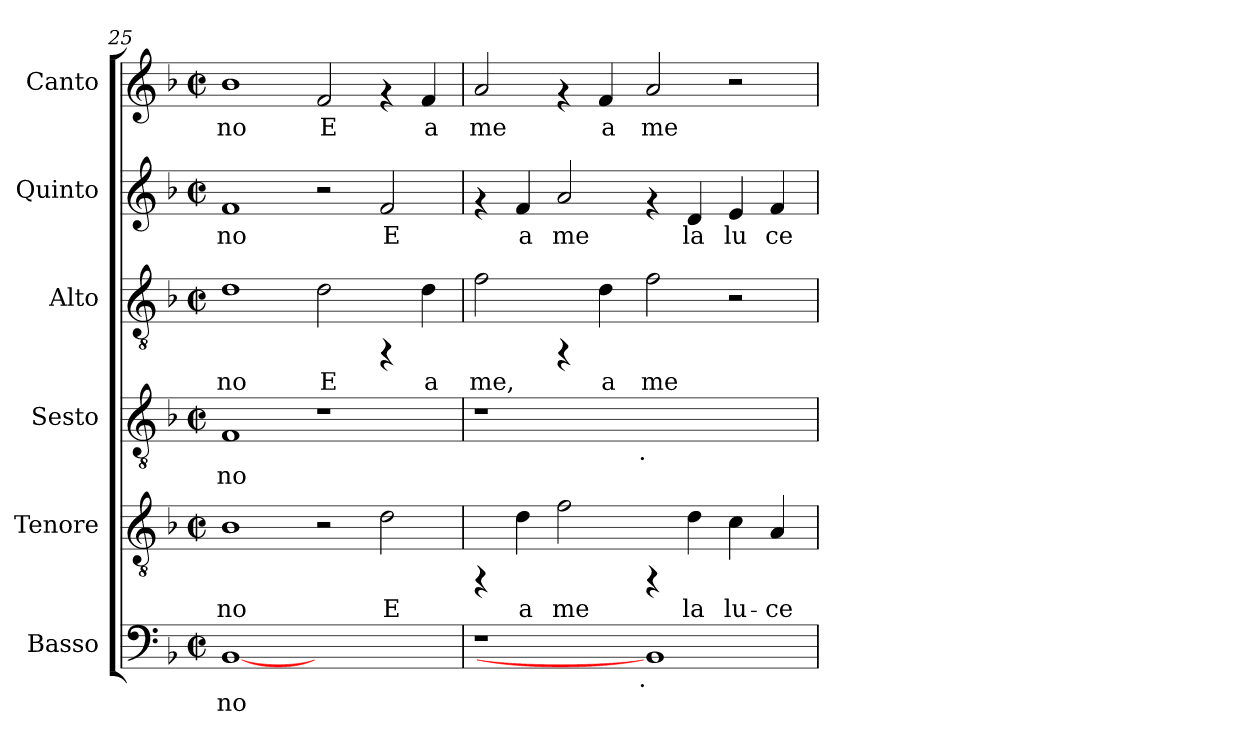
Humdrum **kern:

**kern	**text	**kern	**text	**kern	**text	**kern	**text	**kern	**text	**kern	**text
*part6	*part6	*part5	*part5	*part4	*part4	*part3	*part3	*part2	*part2	*part1	*part1
*staff6	*staff6	*staff5	*staff5	*staff4	*staff4	*staff3	*staff3	*staff2	*staff2	*staff1	*staff1
*I"Basso	*	*I"Tenore	*	*I"Sesto	*	*I"Alto	*	*I"Quinto	*	*I"Canto	*
*clefF4	*	*clefGv2	*	*clefGv2	*	*clefGv2	*	*clefG2	*	*clefG2	*
*ITrd-3c-5	*	*ITrd-3c-5	*	*ITrd-3c-5	*	*ITrd-3c-5	*	*ITrd-3c-5	*	*	*
*k[b-e-]	*	*k[b-e-]	*	*k[b-e-]	*	*k[b-e-]	*	*k[b-e-]	*	*k[b-]	*
*B-:	*	*B-:	*	*B-:	*	*B-:	*	*B-:	*	*F:	*
*M2/2	*	*M2/2	*	*M2/2	*	*M2/2	*	*M2/2	*	*M2/2	*
*met(c|)	*	*met(c|)	*	*met(c|)	*	*met(c|)	*	*met(c|)	*	*met(c|)	*
=25	=25	=25	=25	=25	=25	=25	=25	=25	=25	=25	=25
!	!LO:LY:b:cj	!	!LO:LY:b:cj	!	!LO:LY:b:cj	!	!LO:LY:b:cj	!	!LO:LY:b:cj	!	!LO:LY:b:cj
[1E-	-no	1e-	-no	1B-	-no	1g	-no	1b-	no	1b-	no
!	!	!	!	!	!	!	!LO:LY:b:cj	!	!	!	!LO:LY:b:cj
1ryy	.	2r	.	1r	.	2g\	E	2r	.	2f/	E
!	!	!	!LO:LY:b:cj	!	!	!	!	!	!LO:LY:b:cj	!	!
.	.	2g\	E	.	.	4rFF	.	2b-/	E	4rf	.
!	!	!	!	!	!	!	!LO:LY:b:cj	!	!	!	!LO:LY:b:cj
.	.	.	.	.	.	4g\	a	.	.	4f/	a
=26	=26	=26	=26	=26	=26	=26	=26	=26	=26	=26	=26
!	!	!	!	!	!	!	!LO:LY:b:cj	!	!	!	!LO:LY:b:cj
*^	*	*	*	*^	*	*	*	*	*	*	*
1r	2ryy	.	4rFF	.	1r	2ryy	.	2b-\	me,	4rf	.	2a/	me
!	!	!	!	!LO:LY:b:cj	!	!	!	!	!	!	!LO:LY:b:cj	!	!
.	.	.	4g\	a	.	.	.	.	.	4b-/	a	.	.
!	!	!	!	!LO:LY:b:cj	!	!	!	!	!	!	!LO:LY:b:cj	!	!
.	4ryy	.	2b-\	me	.	4ryy	.	4rFF	.	2dd/	me	4rf	.
!	!	!	!	!	!	!	!	!	!LO:LY:b:cj	!	!	!	!LO:LY:b:cj
.	8...ryy	.	.	.	.	8...ryy	.	4g\	a	.	.	4f/	a
!	!	!	!	!	!	!LO:TX:b:t=.	!	!	!	!	!	!	!
!	!LO:TX:b:t=.	!	!	!	!	!	!	!	!	!	!	!	!
.	1ryy	.	.	.	.	1ryy	.	.	.	.	.	.	.
!	!	!	!	!	!	!	!	!	!LO:LY:b:cj	!	!	!	!LO:LY:b:cj
1E-]	.	.	4rFF	.	1ryy	.	.	2b-\	me	4rf	.	2a/	me
!	!	!	!	!LO:LY:b:cj	!	!	!	!	!	!	!LO:LY:b:cj	!	!
.	.	.	4g\	la	.	.	.	.	.	4g/	la	.	.
!	!	!	!	!LO:LY:b:cj	!	!	!	!	!	!	!LO:LY:b:cj	!	!
.	.	.	4f\	lu-	.	.	.	2r	.	4a/	lu	2r	.
!	!	!	!	!LO:LY:b:cj	!	!	!	!	!	!	!LO:LY:b:cj	!	!
.	.	.	4d/	-ce	.	.	.	.	.	4b-/	ce	.	.
.	64ryy	.	.	.	.	64ryy	.	.	.	.	.	.	.
*v	*v	*	*	*	*v	*v	*	*	*	*	*	*	*
=	=	=	=	=	=	=	=	=	=	=	=
*-	*-	*-	*-	*-	*-	*-	*-	*-	*-	*-	*-
